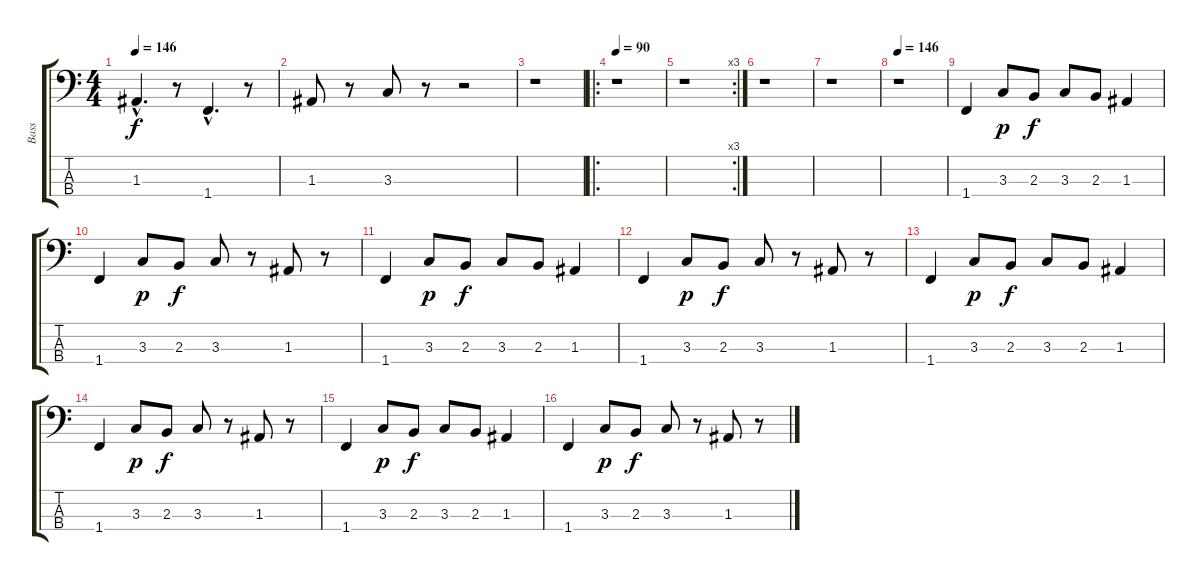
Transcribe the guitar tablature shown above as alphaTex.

\track ("Bass" "Bass") {instrument electricbassfinger}
\staff {score tabs}
\tuning (G2 D2 A1 E1) {hide}
\ts (4 4)
\tempo 146
\clef f4
\ks c
1.3{hac}.4{d dy f} r.8 1.4{hac}.4{d} r.8 |
1.3.8 r.8 3.3.8 r.8 r.2 |
r.1 |
\ro
\tempo 90
r.1 |
\rc 3
r.1 |
r.1 |
r.1 |
\tempo 146
r.1 |
1.4.4 3.3.8{dy p} 2.3.8{dy f} 3.3.8 2.3.8 1.3.4 |
1.4.4 3.3.8{dy p} 2.3.8{dy f} 3.3.8 r.8 1.3.8 r.8 |
1.4.4 3.3.8{dy p} 2.3.8{dy f} 3.3.8 2.3.8 1.3.4 |
1.4.4 3.3.8{dy p} 2.3.8{dy f} 3.3.8 r.8 1.3.8 r.8 |
1.4.4 3.3.8{dy p} 2.3.8{dy f} 3.3.8 2.3.8 1.3.4 |
1.4.4 3.3.8{dy p} 2.3.8{dy f} 3.3.8 r.8 1.3.8 r.8 |
1.4.4 3.3.8{dy p} 2.3.8{dy f} 3.3.8 2.3.8 1.3.4 |
1.4.4 3.3.8{dy p} 2.3.8{dy f} 3.3.8 r.8 1.3.8 r.8
